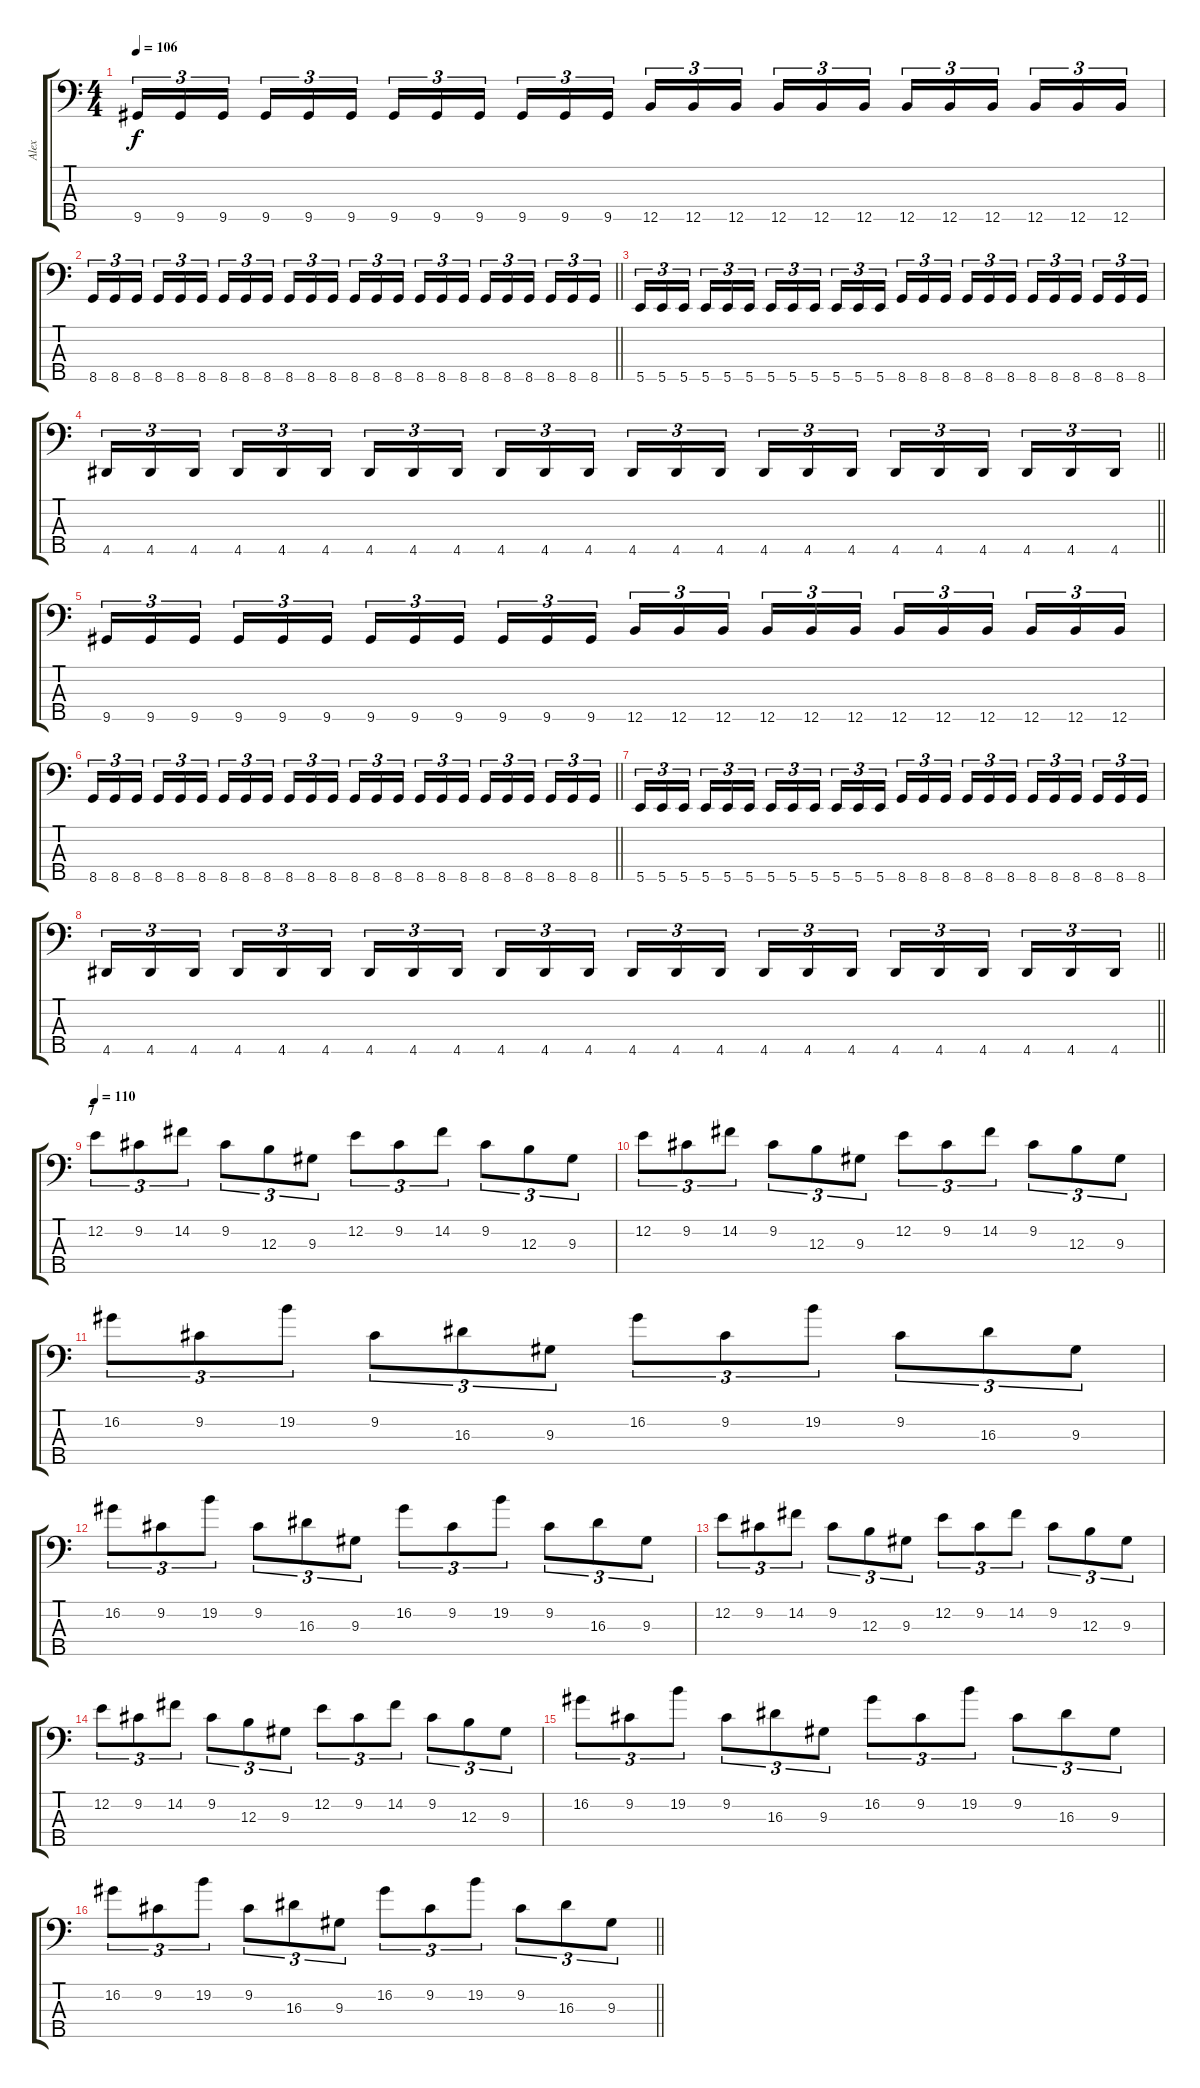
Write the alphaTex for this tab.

\track ("Alex" "Alex") {instrument electricbassfinger}
\staff {score tabs}
\tuning (Ab2 E2 B1 Gb1 B0) {hide}
\ts (4 4)
\section ("" "")
\tempo 106
\clef f4
\ks c
9.5.16{tu (3 2) dy f} 9.5.16{tu (3 2)} 9.5.16{tu (3 2) beam splitsecondary} 9.5.16{tu (3 2)} 9.5.16{tu (3 2)} 9.5.16{tu (3 2)} 9.5.16{tu (3 2)} 9.5.16{tu (3 2)} 9.5.16{tu (3 2) beam splitsecondary} 9.5.16{tu (3 2)} 9.5.16{tu (3 2)} 9.5.16{tu (3 2)} 12.5.16{tu (3 2)} 12.5.16{tu (3 2)} 12.5.16{tu (3 2) beam splitsecondary} 12.5.16{tu (3 2)} 12.5.16{tu (3 2)} 12.5.16{tu (3 2)} 12.5.16{tu (3 2)} 12.5.16{tu (3 2)} 12.5.16{tu (3 2) beam splitsecondary} 12.5.16{tu (3 2)} 12.5.16{tu (3 2)} 12.5.16{tu (3 2)} |
\barLineRight lightlight
8.5.16{tu (3 2)} 8.5.16{tu (3 2)} 8.5.16{tu (3 2) beam splitsecondary} 8.5.16{tu (3 2)} 8.5.16{tu (3 2)} 8.5.16{tu (3 2)} 8.5.16{tu (3 2)} 8.5.16{tu (3 2)} 8.5.16{tu (3 2) beam splitsecondary} 8.5.16{tu (3 2)} 8.5.16{tu (3 2)} 8.5.16{tu (3 2)} 8.5.16{tu (3 2)} 8.5.16{tu (3 2)} 8.5.16{tu (3 2) beam splitsecondary} 8.5.16{tu (3 2)} 8.5.16{tu (3 2)} 8.5.16{tu (3 2)} 8.5.16{tu (3 2)} 8.5.16{tu (3 2)} 8.5.16{tu (3 2) beam splitsecondary} 8.5.16{tu (3 2)} 8.5.16{tu (3 2)} 8.5.16{tu (3 2)} |
5.5.16{tu (3 2)} 5.5.16{tu (3 2)} 5.5.16{tu (3 2) beam splitsecondary} 5.5.16{tu (3 2)} 5.5.16{tu (3 2)} 5.5.16{tu (3 2)} 5.5.16{tu (3 2)} 5.5.16{tu (3 2)} 5.5.16{tu (3 2) beam splitsecondary} 5.5.16{tu (3 2)} 5.5.16{tu (3 2)} 5.5.16{tu (3 2)} 8.5.16{tu (3 2)} 8.5.16{tu (3 2)} 8.5.16{tu (3 2) beam splitsecondary} 8.5.16{tu (3 2)} 8.5.16{tu (3 2)} 8.5.16{tu (3 2)} 8.5.16{tu (3 2)} 8.5.16{tu (3 2)} 8.5.16{tu (3 2) beam splitsecondary} 8.5.16{tu (3 2)} 8.5.16{tu (3 2)} 8.5.16{tu (3 2)} |
\barLineRight lightlight
4.5.16{tu (3 2)} 4.5.16{tu (3 2)} 4.5.16{tu (3 2) beam splitsecondary} 4.5.16{tu (3 2)} 4.5.16{tu (3 2)} 4.5.16{tu (3 2)} 4.5.16{tu (3 2)} 4.5.16{tu (3 2)} 4.5.16{tu (3 2) beam splitsecondary} 4.5.16{tu (3 2)} 4.5.16{tu (3 2)} 4.5.16{tu (3 2)} 4.5.16{tu (3 2)} 4.5.16{tu (3 2)} 4.5.16{tu (3 2) beam splitsecondary} 4.5.16{tu (3 2)} 4.5.16{tu (3 2)} 4.5.16{tu (3 2)} 4.5.16{tu (3 2)} 4.5.16{tu (3 2)} 4.5.16{tu (3 2) beam splitsecondary} 4.5.16{tu (3 2)} 4.5.16{tu (3 2)} 4.5.16{tu (3 2)} |
9.5.16{tu (3 2)} 9.5.16{tu (3 2)} 9.5.16{tu (3 2) beam splitsecondary} 9.5.16{tu (3 2)} 9.5.16{tu (3 2)} 9.5.16{tu (3 2)} 9.5.16{tu (3 2)} 9.5.16{tu (3 2)} 9.5.16{tu (3 2) beam splitsecondary} 9.5.16{tu (3 2)} 9.5.16{tu (3 2)} 9.5.16{tu (3 2)} 12.5.16{tu (3 2)} 12.5.16{tu (3 2)} 12.5.16{tu (3 2) beam splitsecondary} 12.5.16{tu (3 2)} 12.5.16{tu (3 2)} 12.5.16{tu (3 2)} 12.5.16{tu (3 2)} 12.5.16{tu (3 2)} 12.5.16{tu (3 2) beam splitsecondary} 12.5.16{tu (3 2)} 12.5.16{tu (3 2)} 12.5.16{tu (3 2)} |
\barLineRight lightlight
8.5.16{tu (3 2)} 8.5.16{tu (3 2)} 8.5.16{tu (3 2) beam splitsecondary} 8.5.16{tu (3 2)} 8.5.16{tu (3 2)} 8.5.16{tu (3 2)} 8.5.16{tu (3 2)} 8.5.16{tu (3 2)} 8.5.16{tu (3 2) beam splitsecondary} 8.5.16{tu (3 2)} 8.5.16{tu (3 2)} 8.5.16{tu (3 2)} 8.5.16{tu (3 2)} 8.5.16{tu (3 2)} 8.5.16{tu (3 2) beam splitsecondary} 8.5.16{tu (3 2)} 8.5.16{tu (3 2)} 8.5.16{tu (3 2)} 8.5.16{tu (3 2)} 8.5.16{tu (3 2)} 8.5.16{tu (3 2) beam splitsecondary} 8.5.16{tu (3 2)} 8.5.16{tu (3 2)} 8.5.16{tu (3 2)} |
5.5.16{tu (3 2)} 5.5.16{tu (3 2)} 5.5.16{tu (3 2) beam splitsecondary} 5.5.16{tu (3 2)} 5.5.16{tu (3 2)} 5.5.16{tu (3 2)} 5.5.16{tu (3 2)} 5.5.16{tu (3 2)} 5.5.16{tu (3 2) beam splitsecondary} 5.5.16{tu (3 2)} 5.5.16{tu (3 2)} 5.5.16{tu (3 2)} 8.5.16{tu (3 2)} 8.5.16{tu (3 2)} 8.5.16{tu (3 2) beam splitsecondary} 8.5.16{tu (3 2)} 8.5.16{tu (3 2)} 8.5.16{tu (3 2)} 8.5.16{tu (3 2)} 8.5.16{tu (3 2)} 8.5.16{tu (3 2) beam splitsecondary} 8.5.16{tu (3 2)} 8.5.16{tu (3 2)} 8.5.16{tu (3 2)} |
\barLineRight lightlight
4.5.16{tu (3 2)} 4.5.16{tu (3 2)} 4.5.16{tu (3 2) beam splitsecondary} 4.5.16{tu (3 2)} 4.5.16{tu (3 2)} 4.5.16{tu (3 2)} 4.5.16{tu (3 2)} 4.5.16{tu (3 2)} 4.5.16{tu (3 2) beam splitsecondary} 4.5.16{tu (3 2)} 4.5.16{tu (3 2)} 4.5.16{tu (3 2)} 4.5.16{tu (3 2)} 4.5.16{tu (3 2)} 4.5.16{tu (3 2) beam splitsecondary} 4.5.16{tu (3 2)} 4.5.16{tu (3 2)} 4.5.16{tu (3 2)} 4.5.16{tu (3 2)} 4.5.16{tu (3 2)} 4.5.16{tu (3 2) beam splitsecondary} 4.5.16{tu (3 2)} 4.5.16{tu (3 2)} 4.5.16{tu (3 2)} |
\section ("" "7")
\tempo 110
12.2.8{tu (3 2)} 9.2.8{tu (3 2)} 14.2.8{tu (3 2)} 9.2.8{tu (3 2)} 12.3.8{tu (3 2)} 9.3.8{tu (3 2)} 12.2.8{tu (3 2)} 9.2.8{tu (3 2)} 14.2.8{tu (3 2)} 9.2.8{tu (3 2)} 12.3.8{tu (3 2)} 9.3.8{tu (3 2)} |
12.2.8{tu (3 2)} 9.2.8{tu (3 2)} 14.2.8{tu (3 2)} 9.2.8{tu (3 2)} 12.3.8{tu (3 2)} 9.3.8{tu (3 2)} 12.2.8{tu (3 2)} 9.2.8{tu (3 2)} 14.2.8{tu (3 2)} 9.2.8{tu (3 2)} 12.3.8{tu (3 2)} 9.3.8{tu (3 2)} |
16.2.8{tu (3 2)} 9.2.8{tu (3 2)} 19.2.8{tu (3 2)} 9.2.8{tu (3 2)} 16.3.8{tu (3 2)} 9.3.8{tu (3 2)} 16.2.8{tu (3 2)} 9.2.8{tu (3 2)} 19.2.8{tu (3 2)} 9.2.8{tu (3 2)} 16.3.8{tu (3 2)} 9.3.8{tu (3 2)} |
16.2.8{tu (3 2)} 9.2.8{tu (3 2)} 19.2.8{tu (3 2)} 9.2.8{tu (3 2)} 16.3.8{tu (3 2)} 9.3.8{tu (3 2)} 16.2.8{tu (3 2)} 9.2.8{tu (3 2)} 19.2.8{tu (3 2)} 9.2.8{tu (3 2)} 16.3.8{tu (3 2)} 9.3.8{tu (3 2)} |
12.2.8{tu (3 2)} 9.2.8{tu (3 2)} 14.2.8{tu (3 2)} 9.2.8{tu (3 2)} 12.3.8{tu (3 2)} 9.3.8{tu (3 2)} 12.2.8{tu (3 2)} 9.2.8{tu (3 2)} 14.2.8{tu (3 2)} 9.2.8{tu (3 2)} 12.3.8{tu (3 2)} 9.3.8{tu (3 2)} |
12.2.8{tu (3 2)} 9.2.8{tu (3 2)} 14.2.8{tu (3 2)} 9.2.8{tu (3 2)} 12.3.8{tu (3 2)} 9.3.8{tu (3 2)} 12.2.8{tu (3 2)} 9.2.8{tu (3 2)} 14.2.8{tu (3 2)} 9.2.8{tu (3 2)} 12.3.8{tu (3 2)} 9.3.8{tu (3 2)} |
16.2.8{tu (3 2)} 9.2.8{tu (3 2)} 19.2.8{tu (3 2)} 9.2.8{tu (3 2)} 16.3.8{tu (3 2)} 9.3.8{tu (3 2)} 16.2.8{tu (3 2)} 9.2.8{tu (3 2)} 19.2.8{tu (3 2)} 9.2.8{tu (3 2)} 16.3.8{tu (3 2)} 9.3.8{tu (3 2)} |
\barLineRight lightlight
16.2.8{tu (3 2)} 9.2.8{tu (3 2)} 19.2.8{tu (3 2)} 9.2.8{tu (3 2)} 16.3.8{tu (3 2)} 9.3.8{tu (3 2)} 16.2.8{tu (3 2)} 9.2.8{tu (3 2)} 19.2.8{tu (3 2)} 9.2.8{tu (3 2)} 16.3.8{tu (3 2)} 9.3.8{tu (3 2)}
